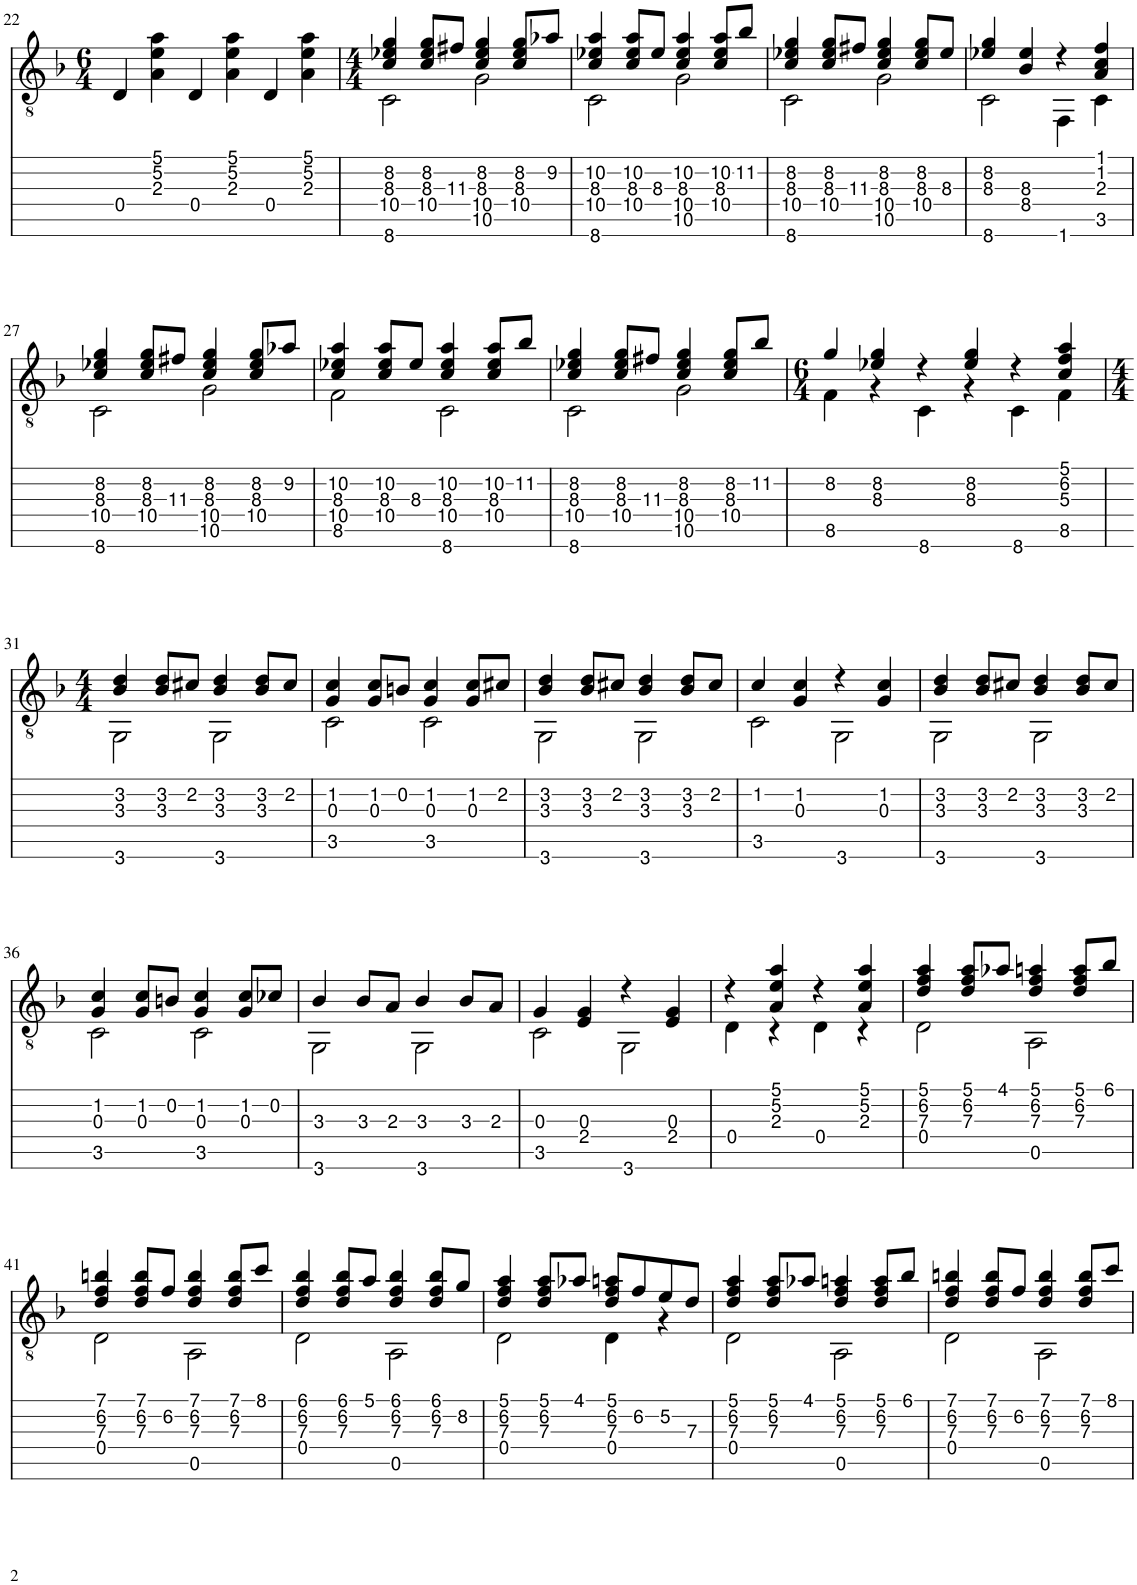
**kern	**kern
*part1	*part1
*staff2	*staff1
*I"Guitar	*
*I'Guit.	*
!!LO:PB:g=z
*	*clefGv2
*k[b-]	*k[b-]
*M6/4	*M6/4
=22	=22
4D	4D/
4A 4e 4a	4A\ 4e\ 4a\
4D	4D/
4A 4e 4a	4A\ 4e\ 4a\
4D	4D/
4A 4e 4a	4A\ 4e\ 4a\
=23	=23
*M4/4	*M4/4
*^	*^
4c 4e- 4g	2C	4c/ 4e-X/ 4g/	2C\
8c\ 8e-\ 8g\L	.	8c/ 8e-/ 8g/L	.
8f#J	.	8f#X/J	.
4c 4e- 4g	2G	4c/ 4e-/ 4g/	2G\
8c\ 8e-\ 8g\L	.	8c/ 8e-/ 8g/L	.
8a-J	.	8a-X/J	.
=24	=24	=24	=24
4c 4e- 4a	2C	4c/ 4e-X/ 4a/	2C\
8c\ 8e-\ 8a\L	.	8c/ 8e-/ 8a/L	.
8e-J	.	8e-/J	.
4c 4e- 4a	2G	4c/ 4e-/ 4a/	2G\
8c\ 8e-\ 8a\L	.	8c/ 8e-/ 8a/L	.
8b-J	.	8b-/J	.
=25	=25	=25	=25
4c 4e- 4g	2C	4c/ 4e-X/ 4g/	2C\
8c\ 8e-\ 8g\L	.	8c/ 8e-/ 8g/L	.
8f#J	.	8f#X/J	.
4c 4e- 4g	2G	4c/ 4e-/ 4g/	2G\
8c\ 8e-\ 8g\L	.	8c/ 8e-/ 8g/L	.
8e-J	.	8e-/J	.
=26	=26	=26	=26
4e- 4g	2C	4e-X/ 4g/	2C\
4B- 4e-	.	4B-/ 4e-/	.
4r	4FF	4r	4FF\
4A 4c 4f	4C	4A/ 4c/ 4f/	4C\
!!LO:LB:g=z	!!
=27	=27	=27	=27
4c 4e- 4g	2C	4c/ 4e-X/ 4g/	2C\
8c\ 8e-\ 8g\L	.	8c/ 8e-/ 8g/L	.
8f#J	.	8f#X/J	.
4c 4e- 4g	2G	4c/ 4e-/ 4g/	2G\
8c\ 8e-\ 8g\L	.	8c/ 8e-/ 8g/L	.
8a-J	.	8a-X/J	.
=28	=28	=28	=28
4c 4e- 4a	2F	4c/ 4e-X/ 4a/	2F\
8c\ 8e-\ 8a\L	.	8c/ 8e-/ 8a/L	.
8e-J	.	8e-/J	.
4c 4e- 4a	2C	4c/ 4e-/ 4a/	2C\
8c\ 8e-\ 8a\L	.	8c/ 8e-/ 8a/L	.
8b-J	.	8b-/J	.
=29	=29	=29	=29
4c 4e- 4g	2C	4c/ 4e-X/ 4g/	2C\
8c\ 8e-\ 8g\L	.	8c/ 8e-/ 8g/L	.
8f#J	.	8f#X/J	.
4c 4e- 4g	2G	4c/ 4e-/ 4g/	2G\
8c\ 8e-\ 8g\L	.	8c/ 8e-/ 8g/L	.
8b-J	.	8b-/J	.
=30	=30	=30	=30
*M6/4	*	*M6/4	*
4g	4F	4g/	4F\
4e- 4g	4r	4e-X/ 4g/	4r
4r	4C	4r	4C\
4e- 4g	4r	4e-/ 4g/	4r
4r	4C	4r	4C\
4c 4f 4a	4F	4c/ 4f/ 4a/	4F\
!!LO:LB:g=z	!!
=31	=31	=31	=31
*M4/4	*	*M4/4	*
4B- 4d	2GG	4B-/ 4d/	2GG\
8B-\ 8d\L	.	8B-/ 8d/L	.
8c#XJ	.	8c#X/J	.
4B- 4d	2GG	4B-/ 4d/	2GG\
8B-\ 8d\L	.	8B-/ 8d/L	.
8c#J	.	8c#/J	.
=32	=32	=32	=32
4G 4c	2C	4G/ 4c/	2C\
8G\ 8c\L	.	8G/ 8c/L	.
8BJ	.	8Bn/J	.
4G 4c	2C	4G/ 4c/	2C\
8G\ 8c\L	.	8G/ 8c/L	.
8c#J	.	8c#X/J	.
=33	=33	=33	=33
4B- 4d	2GG	4B-/ 4d/	2GG\
8B-\ 8d\L	.	8B-/ 8d/L	.
8c#XJ	.	8c#X/J	.
4B- 4d	2GG	4B-/ 4d/	2GG\
8B-\ 8d\L	.	8B-/ 8d/L	.
8c#J	.	8c#/J	.
=34	=34	=34	=34
4c	2C	4c/	2C\
4G 4c	.	4G/ 4c/	.
4r	2GG	4r	2GG\
4G 4c	.	4G/ 4c/	.
=35	=35	=35	=35
4B- 4d	2GG	4B-/ 4d/	2GG\
8B-\ 8d\L	.	8B-/ 8d/L	.
8c#XJ	.	8c#X/J	.
4B- 4d	2GG	4B-/ 4d/	2GG\
8B-\ 8d\L	.	8B-/ 8d/L	.
8c#J	.	8c#/J	.
!!LO:LB:g=z	!!
=36	=36	=36	=36
4G 4c	2C	4G/ 4c/	2C\
8G\ 8c\L	.	8G/ 8c/L	.
8BJ	.	8Bn/J	.
4G 4c	2C	4G/ 4c/	2C\
8G\ 8c\L	.	8G/ 8c/L	.
8c-J	.	8c-X/J	.
=37	=37	=37	=37
4B-	2GG	4B-/	2GG\
8B-L	.	8B-/L	.
8AJ	.	8A/J	.
4B-	2GG	4B-/	2GG\
8B-L	.	8B-/L	.
8AJ	.	8A/J	.
=38	=38	=38	=38
4G	2C	4G/	2C\
4E 4G	.	4E/ 4G/	.
4r	2GG	4r	2GG\
4E 4G	.	4E/ 4G/	.
=39	=39	=39	=39
4r	4D	4r	4D\
4A 4e 4a	4r	4A/ 4e/ 4a/	4r
4r	4D	4r	4D\
4A 4e 4a	4r	4A/ 4e/ 4a/	4r
=40	=40	=40	=40
4d 4f 4a	2D	4d/ 4f/ 4a/	2D\
8d\ 8f\ 8a\L	.	8d/ 8f/ 8a/L	.
8a-J	.	8a-X/J	.
4d 4f 4a	2AA	4d/ 4f/ 4an/	2AA\
8d\ 8f\ 8a\L	.	8d/ 8f/ 8a/L	.
8b-J	.	8b-/J	.
!!LO:LB:g=z	!!
=41	=41	=41	=41
4d 4f 4b	2D	4d/ 4f/ 4bn/	2D\
8d\ 8f\ 8b\L	.	8d/ 8f/ 8b/L	.
8fJ	.	8f/J	.
4d 4f 4b	2AA	4d/ 4f/ 4b/	2AA\
8d\ 8f\ 8b\L	.	8d/ 8f/ 8b/L	.
8ccJ	.	8cc/J	.
=42	=42	=42	=42
4d 4f 4b-	2D	4d/ 4f/ 4b-/	2D\
8d\ 8f\ 8b-\L	.	8d/ 8f/ 8b-/L	.
8aJ	.	8a/J	.
4d 4f 4b-	2AA	4d/ 4f/ 4b-/	2AA\
8d\ 8f\ 8b-\L	.	8d/ 8f/ 8b-/L	.
8gJ	.	8g/J	.
=43	=43	=43	=43
4d 4f 4a	2D	4d/ 4f/ 4a/	2D\
8d\ 8f\ 8a\L	.	8d/ 8f/ 8a/L	.
8a-XJ	.	8a-X/J	.
8d\ 8f\ 8an\L	4D	8d/ 8f/ 8an/L	4D\
8fJ	.	8f/	.
8eL	4r	8e/	4r
8dJ	.	8d/J	.
=44	=44	=44	=44
4d 4f 4a	2D	4d/ 4f/ 4a/	2D\
8d\ 8f\ 8a\L	.	8d/ 8f/ 8a/L	.
8a-J	.	8a-X/J	.
4d 4f 4a	2AA	4d/ 4f/ 4an/	2AA\
8d\ 8f\ 8a\L	.	8d/ 8f/ 8a/L	.
8b-J	.	8b-/J	.
=45	=45	=45	=45
4d 4f 4b	2D	4d/ 4f/ 4bn/	2D\
8d\ 8f\ 8b\L	.	8d/ 8f/ 8b/L	.
8fJ	.	8f/J	.
4d 4f 4b	2AA	4d/ 4f/ 4b/	2AA\
8d\ 8f\ 8b\L	.	8d/ 8f/ 8b/L	.
8ccJ	.	8cc/J	.
*v	*v	*	*
*	*v	*v
=	=
*-	*-
